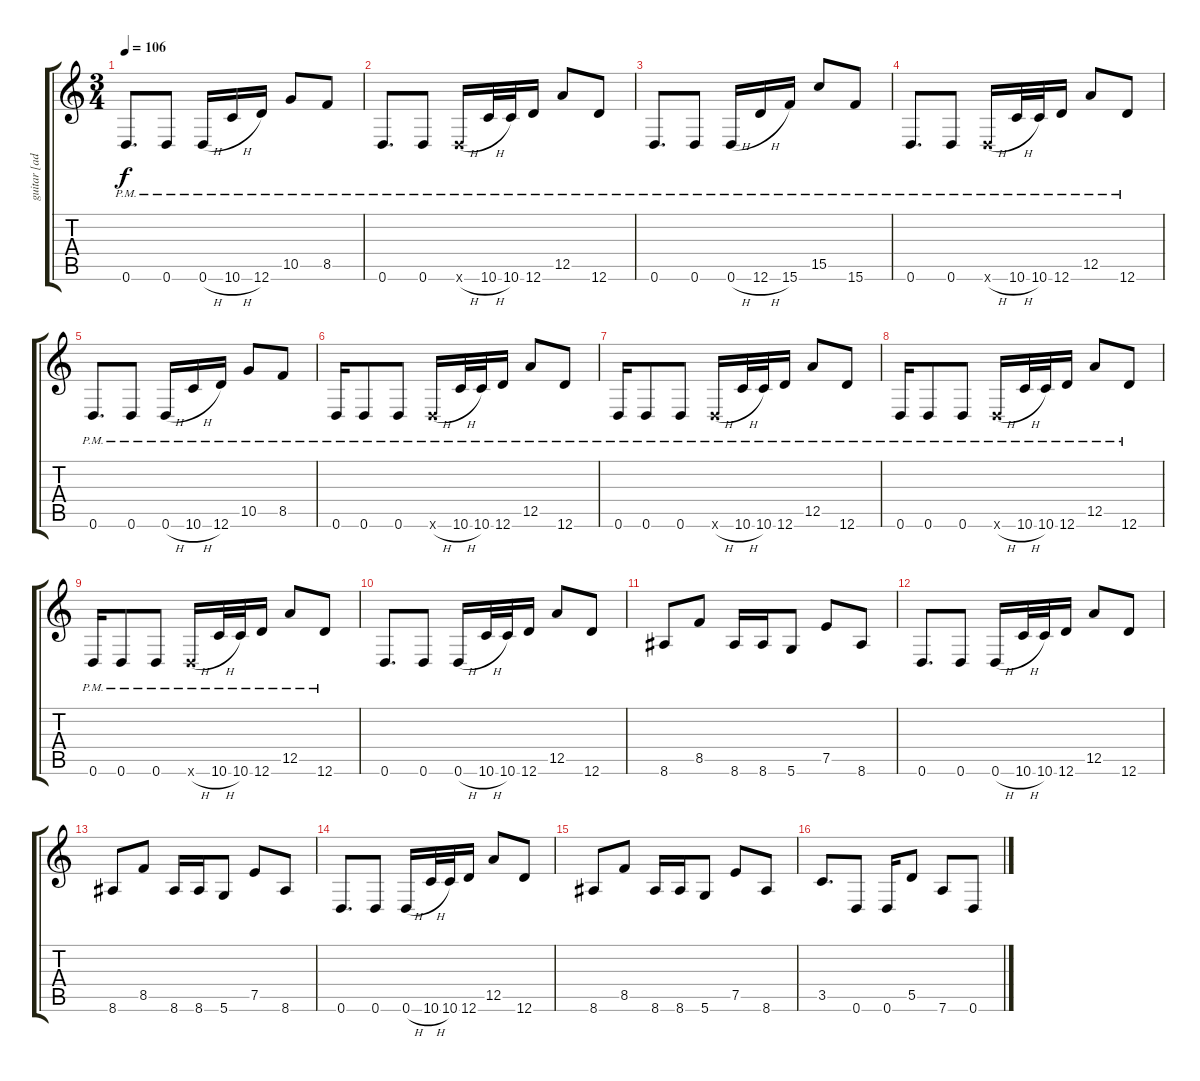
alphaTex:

\track ("guitar [adam jones]" "guitar [ad") {instrument distortionguitar}
\staff {score tabs}
\tuning (E4 B3 G3 D3 A2 D2) {hide}
\ts (3 4)
\tempo 106
\clef g2
\ks c
0.6{pm}.8{d dy f} 0.6{pm}.8 0.6{h pm}.16 10.6{h pm}.16 12.6{pm}.16 10.5{pm}.8 8.5{pm}.8 |
0.6{pm}.8{d} 0.6{pm}.8 0.6{h pm x}.16 10.6{h pm}.32 10.6{pm}.32 12.6{pm}.16 12.5{pm}.8 12.6{pm}.8 |
0.6{pm}.8{d} 0.6{pm}.8 0.6{h pm}.16 12.6{h pm}.16 15.6{pm}.16 15.5{pm}.8 15.6{pm}.8 |
0.6{pm}.8{d} 0.6{pm}.8 0.6{h pm x}.16 10.6{h pm}.32 10.6{pm}.32 12.6{pm}.16 12.5{pm}.8 12.6{pm}.8 |
0.6{pm}.8{d} 0.6{pm}.8 0.6{h pm}.16 10.6{h pm}.16 12.6{pm}.16 10.5{pm}.8 8.5{pm}.8 |
0.6{pm}.16 0.6{pm}.8 0.6{pm}.8 0.6{h pm x}.16 10.6{h pm}.32 10.6{pm}.32 12.6{pm}.16 12.5{pm}.8 12.6{pm}.8 |
0.6{pm}.16 0.6{pm}.8 0.6{pm}.8 0.6{h pm x}.16 10.6{h pm}.32 10.6{pm}.32 12.6{pm}.16 12.5{pm}.8 12.6{pm}.8 |
0.6{pm}.16 0.6{pm}.8 0.6{pm}.8 0.6{h pm x}.16 10.6{h pm}.32 10.6{pm}.32 12.6{pm}.16 12.5{pm}.8 12.6{pm}.8 |
0.6{pm}.16 0.6{pm}.8 0.6{pm}.8 0.6{h pm x}.16 10.6{h pm}.32 10.6{pm}.32 12.6{pm}.16 12.5{pm}.8 12.6{pm}.8 |
0.6.8{d volume 15 instrument distortionguitar} 0.6.8 0.6{h}.16 10.6{h}.32 10.6.32 12.6.16 12.5.8 12.6.8 |
8.6.8 8.5.8 8.6.16 8.6.16 5.6.8 7.5.8 8.6.8 |
0.6.8{d} 0.6.8 0.6{h}.16 10.6{h}.32 10.6.32 12.6.16 12.5.8 12.6.8 |
8.6.8 8.5.8 8.6.16 8.6.16 5.6.8 7.5.8 8.6.8 |
0.6.8{d} 0.6.8 0.6{h}.16 10.6{h}.32 10.6.32 12.6.16 12.5.8 12.6.8 |
8.6.8 8.5.8 8.6.16 8.6.16 5.6.8 7.5.8 8.6.8 |
3.5.8{d} 0.6.8 0.6.16 5.5.8 7.6.8 0.6.8
